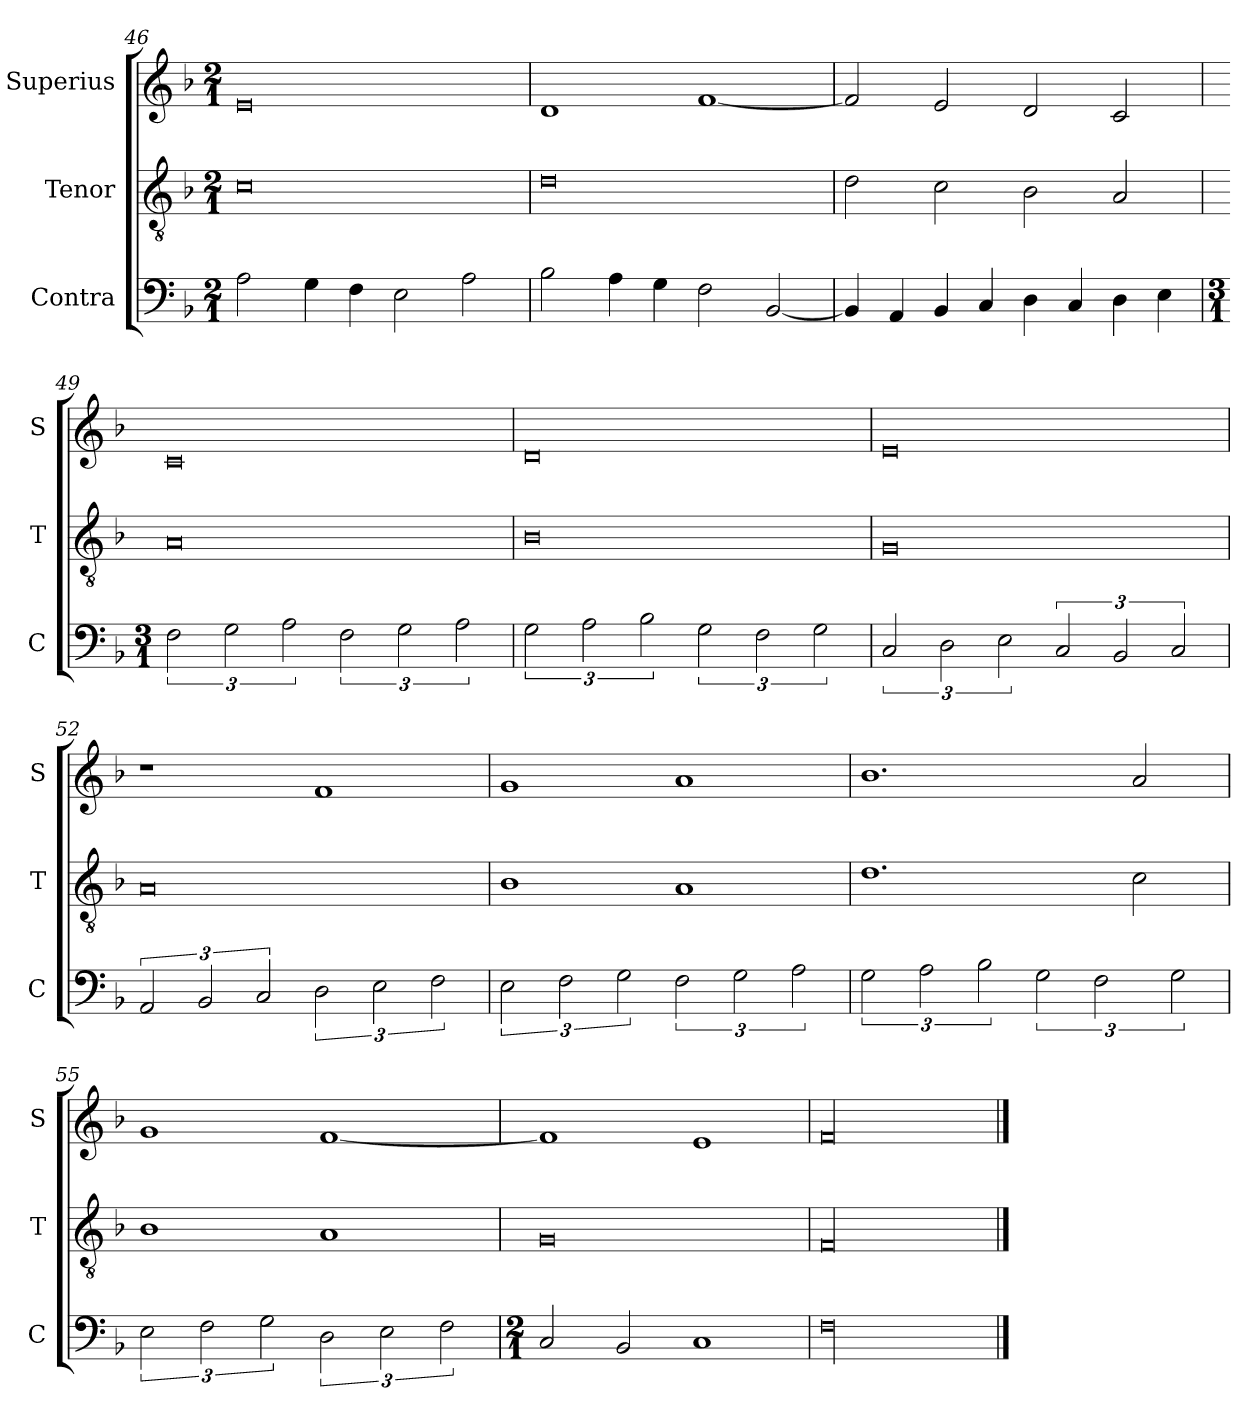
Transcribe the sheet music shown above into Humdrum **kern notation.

**kern	**kern	**kern
*part3	*part2	*part1
*staff3	*staff2	*staff1
*I"Contra	*I"Tenor	*I"Superius
*I'C	*I'T	*I'S
*clefF4	*clefGv2	*clefG2
*k[b-]	*k[b-]	*k[b-]
*M2/1	*M2/1	*M2/1
=46	=46	=46
2A\	0c	0e
4G\	.	.
4F\	.	.
2E\	.	.
2A\	.	.
=47	=47	=47
2B-\	0d	1d
4A\	.	.
4G\	.	.
2F\	.	[1f
[2BB-/	.	.
=48	=48	=48
4BB-/]	2d\	2f/]
4AA/	.	.
4BB-/	2c\	2e/
4C/	.	.
4D\	2B-\	2d/
4C/	.	.
4D\	2A/	2c/
4E\	.	.
=49	=49	=49
*M3/1	*	*
3F\	0A	0c
3G\	.	.
3A\	.	.
3F\	.	.
3G\	.	.
3A\	.	.
=50	=50	=50
3G\	0B-	0d
3A\	.	.
3B-\	.	.
3G\	.	.
3F\	.	.
3G\	.	.
=51	=51	=51
3C/	0G	0e
3D\	.	.
3E\	.	.
3C/	.	.
3BB-/	.	.
3C/	.	.
=52	=52	=52
3AA/	0A	1r
3BB-/	.	.
3C/	.	.
3D\	.	1f
3E\	.	.
3F\	.	.
=53	=53	=53
3E\	1B-	1g
3F\	.	.
3G\	.	.
3F\	1A	1a
3G\	.	.
3A\	.	.
=54	=54	=54
3G\	1.d	1.b-
3A\	.	.
3B-\	.	.
3G\	.	.
3F\	.	.
.	2c\	2a/
3G\	.	.
=55	=55	=55
3E\	1B-	1g
3F\	.	.
3G\	.	.
3D\	1A	[1f
3E\	.	.
3F\	.	.
=56	=56	=56
*M2/1	*	*
2C/	0G	1f]
2BB-/	.	.
1C	.	1e
=57	=57	=57
!LO:N:vis=00	!LO:N:vis=00	!LO:N:vis=00
0F	0F	0f
==	==	==
*-	*-	*-
